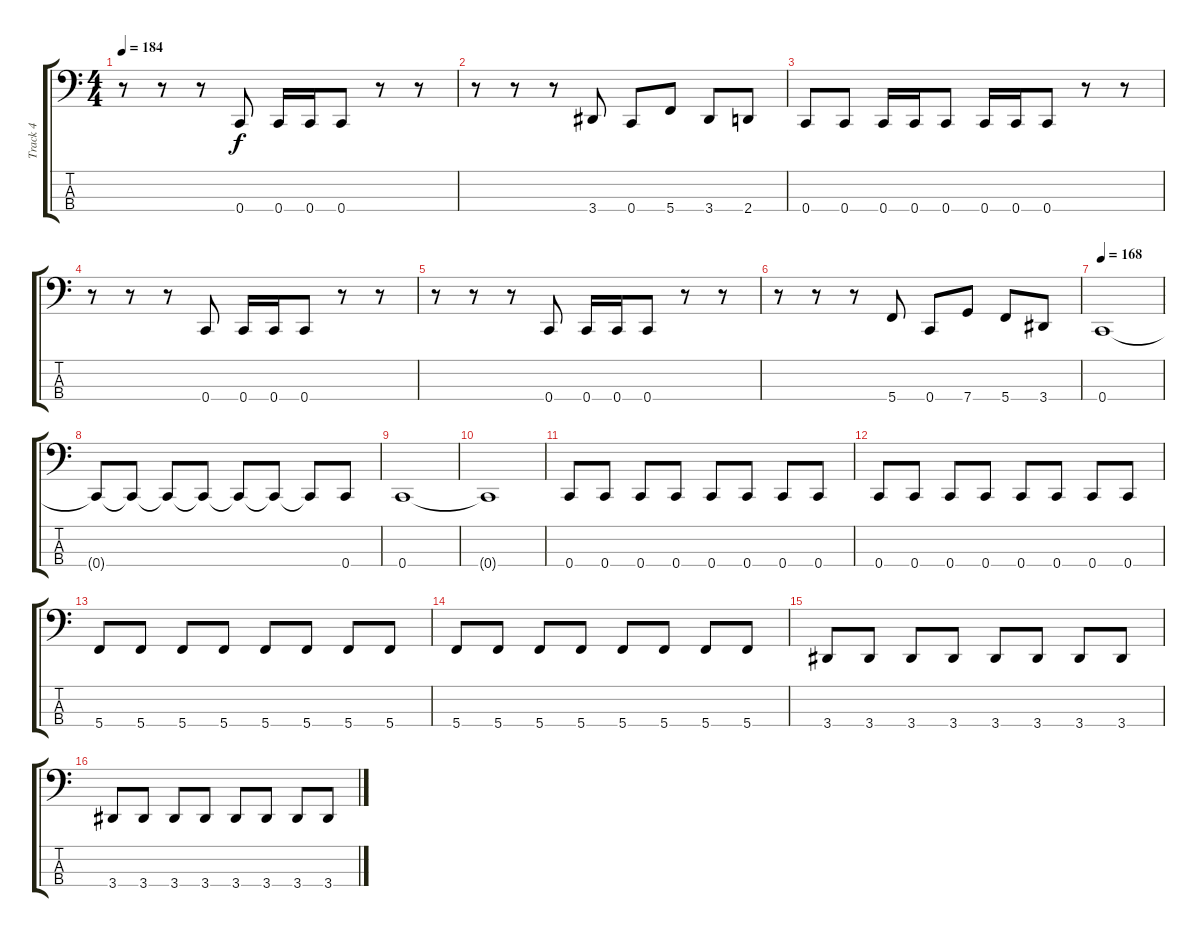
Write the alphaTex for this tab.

\track ("Track 4" "Track 4") {instrument electricbasspick}
\staff {score tabs}
\tuning (F2 C2 G1 C1) {hide}
\ts (4 4)
\tempo 184
\clef f4
\ks c
r.8{dy f} r.8 r.8 0.4.8 0.4.16 0.4.16 0.4.8 r.8 r.8 |
r.8 r.8 r.8 3.4.8 0.4.8 5.4.8 3.4.8 2.4.8 |
0.4.8 0.4.8 0.4.16 0.4.16 0.4.8 0.4.16 0.4.16 0.4.8 r.8 r.8 |
r.8 r.8 r.8 0.4.8 0.4.16 0.4.16 0.4.8 r.8 r.8 |
r.8 r.8 r.8 0.4.8 0.4.16 0.4.16 0.4.8 r.8 r.8 |
r.8 r.8 r.8 5.4.8 0.4.8 7.4.8 5.4.8 3.4.8 |
\tempo 168
0.4.1 |
0.4{t}.8 0.4{t}.8 0.4{t}.8 0.4{t}.8 0.4{t}.8 0.4{t}.8 0.4{t}.8 0.4.8 |
0.4.1 |
0.4{t}.1 |
0.4.8 0.4.8 0.4.8 0.4.8 0.4.8 0.4.8 0.4.8 0.4.8 |
0.4.8 0.4.8 0.4.8 0.4.8 0.4.8 0.4.8 0.4.8 0.4.8 |
5.4.8 5.4.8 5.4.8 5.4.8 5.4.8 5.4.8 5.4.8 5.4.8 |
5.4.8 5.4.8 5.4.8 5.4.8 5.4.8 5.4.8 5.4.8 5.4.8 |
3.4.8 3.4.8 3.4.8 3.4.8 3.4.8 3.4.8 3.4.8 3.4.8 |
3.4.8 3.4.8 3.4.8 3.4.8 3.4.8 3.4.8 3.4.8 3.4.8
